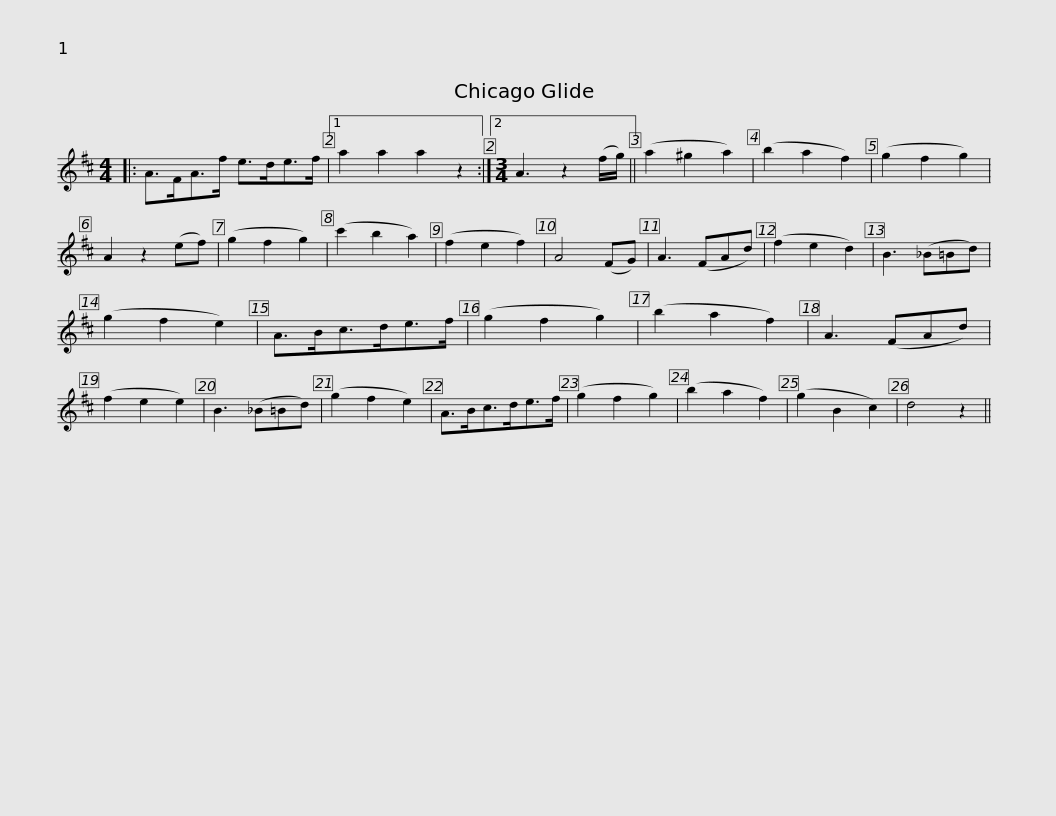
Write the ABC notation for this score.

X:1
L:1/8
M:4/4
I:linebreak $
K:D
V:1 treble
V:1
|: A>FA>f e>de>f |1 a2 a2 a2 z2 :|2[M:3/4] A3 z2 (f/g/) || (a2 ^g2 a2) | (b2 a2 f2) | %5
 (g2 f2 g2) | A2 z2 (ef) | (g2 f2 g2) |$ (c'2 b2 a2) | (f2 e2 f2) | %10
 A4 (FG) | A3 (FAd) | (f2 e2 d2) | B3 (_B=Bd) | (g2 f2 e2) | %15
 A>Bc>de>f | (g2 f2 g2) | (b2 a2 f2) |$ A3 (FAd) | (f2 e2 e2) | %20
 B3 (_B=Bd) | (g2 f2 e2) | A>Bc>de>f | (g2 f2 g2) | (b2 a2 f2) | %25
 (g2 B2 c2) | d4 z2 || %27
